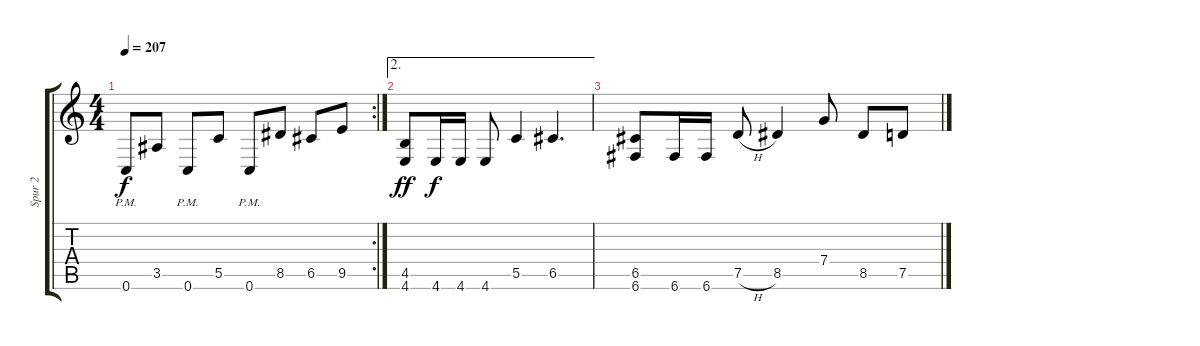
\track ("Spur 2" "Spur 2") {instrument distortionguitar}
\staff {score tabs}
\tuning (D4 A3 F3 C3 G2 C2) {hide}
\rc 2
\ts (4 4)
\tempo 207
\clef g2
\ks c
0.6{pm}.8{dy f} 3.5.8 0.6{pm}.8 5.5.8 0.6{pm}.8 8.5.8 6.5.8 9.5.8 |
\ae 2
(4.5 4.6).8{dy ff} 4.6.16{dy f} 4.6.16 4.6.8 5.5.4 6.5.4{d} |
(6.5 6.6).8 6.6.16 6.6.16 7.5{h}.8 8.5.4 7.4.8 8.5.8 7.5.8
